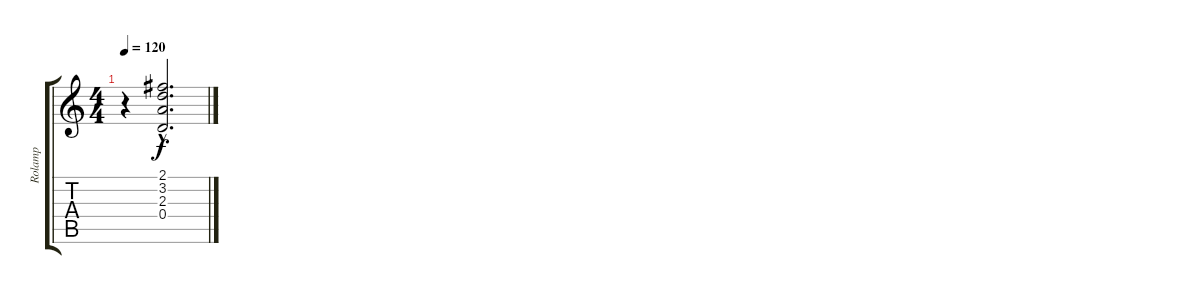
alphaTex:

\track ("Rolamp" "Rolamp") {instrument acousticguitarsteel}
\staff {score tabs}
\tuning (E4 B3 G3 D3 A2 E2) {hide}
\ts (4 4)
\tempo 120
\clef g2
\ks c
r.4{dy f} (2.1{hac} 3.2{hac} 2.3{hac} 0.4{hac}).2{d}
